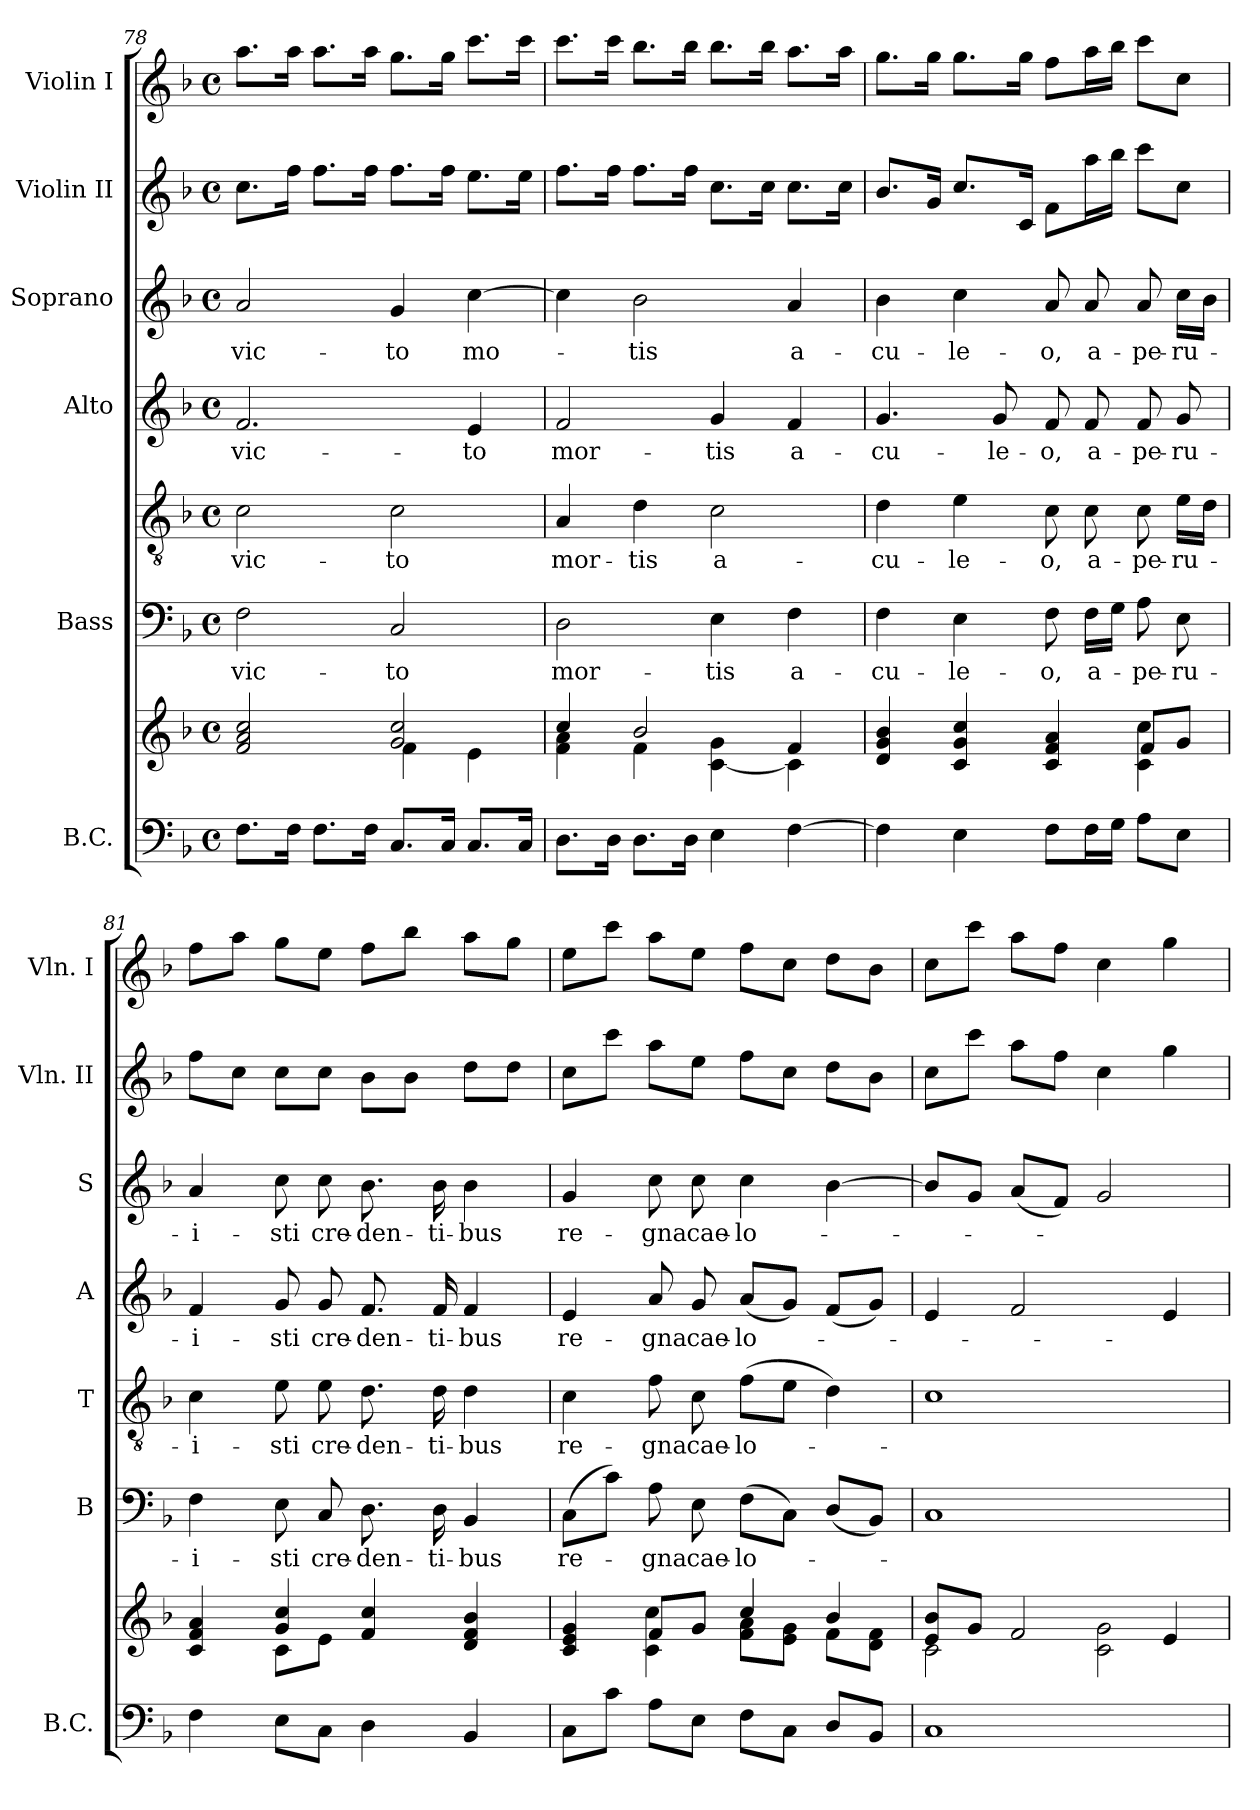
**kern	**kern	**kern	**text	**kern	**text	**kern	**text	**kern	**text	**kern	**kern
*part7	*part7	*part6	*part6	*part5	*part5	*part4	*part4	*part3	*part3	*part2	*part1
*staff8	*staff7	*staff6	*staff6	*staff5	*staff5	*staff4	*staff4	*staff3	*staff3	*staff2	*staff1
*I"B.C.	*	*I"Bass	*	*	*	*I"Alto	*	*I"Soprano	*	*I"Violin II	*I"Violin I
*I'B.C.	*	*I'B	*	*I'T	*	*I'A	*	*I'S	*	*I'Vln. II	*I'Vln. I
*clefF4	*clefG2	*clefF4	*	*clefGv2	*	*clefG2	*	*clefG2	*	*clefG2	*clefG2
*k[b-]	*k[b-]	*k[b-]	*	*k[b-]	*	*k[b-]	*	*k[b-]	*	*k[b-]	*k[b-]
*F:	*F:	*F:	*	*F:	*	*F:	*	*F:	*	*F:	*F:
*M4/4	*M4/4	*M4/4	*	*M4/4	*	*M4/4	*	*M4/4	*	*M4/4	*M4/4
*met(c)	*met(c)	*met(c)	*	*met(c)	*	*met(c)	*	*met(c)	*	*met(c)	*met(c)
=78	=78	=78	=78	=78	=78	=78	=78	=78	=78	=78	=78
*	*^	*	*	*	*	*	*	*	*	*	*
!	!	!	!	!LO:LY:b	!	!LO:LY:b	!	!LO:LY:b	!	!LO:LY:b	!	!
8.F\L	2f/ 2a/ 2cc/	2ryy	2F\	-vic-	2c\	-vic-	2.f/	-vic-	2a/	-vic-	8.cc\L	8.aa\L
16F\Jk	.	.	.	.	.	.	.	.	.	.	16ff\Jk	16aa\Jk
8.F\L	.	.	.	.	.	.	.	.	.	.	8.ff\L	8.aa\L
16F\Jk	.	.	.	.	.	.	.	.	.	.	16ff\Jk	16aa\Jk
!	!	!	!	!LO:LY:b	!	!LO:LY:b	!	!	!	!LO:LY:b	!	!
8.C/L	2g/ 2cc/	4f\	2C/	-to	2c\	-to	.	.	4g/	-to	8.ff\L	8.gg\L
16C/Jk	.	.	.	.	.	.	.	.	.	.	16ff\Jk	16gg\Jk
!	!	!	!	!	!	!	!	!LO:LY:b	!	!LO:LY:b	!	!
8.C/L	.	4e\	.	.	.	.	4e/	-to	[4cc\	mo-	8.ee\L	8.ccc\L
16C/Jk	.	.	.	.	.	.	.	.	.	.	16ee\Jk	16ccc\Jk
!!LO:PB:g=z
=79	=79	=79	=79	=79	=79	=79	=79	=79	=79	=79	=79	=79
!	!	!	!	!LO:LY:b	!	!LO:LY:b	!	!LO:LY:b	!	!	!	!
8.D\L	4cc/	4f\ 4a\	2D\	mor-	4A/	mor-	2f/	mor-	4cc\]	.	8.ff\L	8.ccc\L
16D\Jk	.	.	.	.	.	.	.	.	.	.	16ff\Jk	16ccc\Jk
!	!	!	!	!	!	!LO:LY:b	!	!	!	!LO:LY:b	!	!
8.D\L	2b-/	4f\	.	.	4d\	-tis	.	.	2b-\	-tis	8.ff\L	8.bb-\L
16D\Jk	.	.	.	.	.	.	.	.	.	.	16ff\Jk	16bb-\Jk
!	!	!	!	!LO:LY:b	!	!LO:LY:b	!	!LO:LY:b	!	!	!	!
4E\	.	[4c\ 4g\	4E\	-tis	2c\	a-	4g/	-tis	.	.	8.cc\L	8.bb-\L
.	.	.	.	.	.	.	.	.	.	.	16cc\Jk	16bb-\Jk
!	!	!	!	!LO:LY:b	!	!	!	!LO:LY:b	!	!LO:LY:b	!	!
[4F\	4f/	4c\]	4F\	a-	.	.	4f/	a-	4a/	a-	8.cc\L	8.aa\L
.	.	.	.	.	.	.	.	.	.	.	16cc\Jk	16aa\Jk
=80	=80	=80	=80	=80	=80	=80	=80	=80	=80	=80	=80	=80
!	!	!	!	!LO:LY:b	!	!LO:LY:b	!	!LO:LY:b	!	!LO:LY:b	!	!
4F\]	4d/ 4g/ 4b-/	2.ryy	4F\	-cu-	4d\	-cu-	4.g/	-cu-	4b-\	-cu-	8.b-/L	8.gg\L
.	.	.	.	.	.	.	.	.	.	.	16g/Jk	16gg\Jk
!	!	!	!	!LO:LY:b	!	!LO:LY:b	!	!	!	!LO:LY:b	!	!
4E\	4c/ 4g/ 4cc/	.	4E\	-le-	4e\	-le-	.	.	4cc\	-le-	8.cc/L	8.gg\L
!	!	!	!	!	!	!	!	!LO:LY:b	!	!	!	!
.	.	.	.	.	.	.	8g/	-le-	.	.	.	.
.	.	.	.	.	.	.	.	.	.	.	16c/Jk	16gg\Jk
!	!	!	!	!LO:LY:b	!	!LO:LY:b	!	!LO:LY:b	!	!LO:LY:b	!	!
8F\L	4c/ 4f/ 4a/	.	8F\	-o,	8c\	-o,	8f/	-o,	8a/	-o,	8f\L	8ff\L
!	!	!	!	!LO:LY:b	!	!LO:LY:b	!	!LO:LY:b	!	!LO:LY:b	!	!
16F\L	.	.	16F\LL	a-	8c\	a-	8f/	a-	8a/	a-	16aa\L	16aa\L
16G\JJ	.	.	16G\JJ	.	.	.	.	.	.	.	16bb-\JJ	16bb-\JJ
!	!	!	!	!LO:LY:b	!	!LO:LY:b	!	!LO:LY:b	!	!LO:LY:b	!	!
8A\L	4c\ 4cc\	8f/L	8A\	-pe-	8c\	-pe-	8f/	-pe-	8a/	-pe-	8ccc\L	8ccc\L
!	!	!	!	!LO:LY:b	!	!LO:LY:b	!	!LO:LY:b	!	!LO:LY:b	!	!
8E\J	.	8g/J	8E\	-ru-	16e\LL	-ru-	8g/	-ru-	16cc\LL	-ru-	8cc\J	8cc\J
.	.	.	.	.	16d\JJ	.	.	.	16b-\JJ	.	.	.
=81	=81	=81	=81	=81	=81	=81	=81	=81	=81	=81	=81	=81
!	!	!	!	!LO:LY:b	!	!LO:LY:b	!	!LO:LY:b	!	!LO:LY:b	!	!
4F\	4c/ 4f/ 4a/	4ryy	4F\	-i-	4c\	-i-	4f/	-i-	4a/	-i-	8ff\L	8ff\L
.	.	.	.	.	.	.	.	.	.	.	8cc\J	8aa\J
!	!	!	!	!LO:LY:b	!	!LO:LY:b	!	!LO:LY:b	!	!LO:LY:b	!	!
8E\L	4g/ 4cc/	8c\L	8E\	-sti	8e\	-sti	8g/	-sti	8cc\	-sti	8cc\L	8gg\L
!	!	!	!	!LO:LY:b	!	!LO:LY:b	!	!LO:LY:b	!	!LO:LY:b	!	!
8C\J	.	8e\J	8C/	cre-	8e\	cre-	8g/	cre-	8cc\	cre-	8cc\J	8ee\J
!	!	!	!	!LO:LY:b	!	!LO:LY:b	!	!LO:LY:b	!	!LO:LY:b	!	!
4D\	4f/ 4cc/	2ryy	8.D\	-den-	8.d\	-den-	8.f/	-den-	8.b-\	-den-	8b-\L	8ff\L
.	.	.	.	.	.	.	.	.	.	.	8b-\J	8bb-\J
!	!	!	!	!LO:LY:b	!	!LO:LY:b	!	!LO:LY:b	!	!LO:LY:b	!	!
.	.	.	16D\	-ti-	16d\	-ti-	16f/	-ti-	16b-\	-ti-	.	.
!	!	!	!	!LO:LY:b	!	!LO:LY:b	!	!LO:LY:b	!	!LO:LY:b	!	!
4BB-/	4d/ 4f/ 4b-/	.	4BB-/	-bus	4d\	-bus	4f/	-bus	4b-\	-bus	8dd\L	8aa\L
.	.	.	.	.	.	.	.	.	.	.	8dd\J	8gg\J
=82	=82	=82	=82	=82	=82	=82	=82	=82	=82	=82	=82	=82
!	!	!	!	!LO:LY:b	!	!LO:LY:b	!	!LO:LY:b	!	!LO:LY:b	!	!
8C\L	4c/ 4e/ 4g/	4ryy	(>8C\L	re-	4c\	re-	4e/	re-	4g/	re-	8cc\L	8ee\L
8c\J	.	.	8c\J)	.	.	.	.	.	.	.	8ccc\J	8ccc\J
!	!	!	!	!LO:LY:b	!	!LO:LY:b	!	!LO:LY:b	!	!LO:LY:b	!	!
8A\L	8f/L	4c\ 4cc\	8A\	-gna	8f\	-gna	8a/	-gna	8cc\	-gna	8aa\L	8aa\L
!	!	!	!	!LO:LY:b	!	!LO:LY:b	!	!LO:LY:b	!	!LO:LY:b	!	!
8E\J	8g/J	.	8E\	cae-	8c\	cae-	8g/	cae-	8cc\	cae-	8ee\J	8ee\J
!	!	!	!	!LO:LY:b	!	!LO:LY:b	!	!LO:LY:b	!	!LO:LY:b	!	!
8F\L	4cc/	8f\ 8a\L	(>8F\L	-lo-	(>8f\L	-lo-	(<8a/L	-lo-	4cc\	-lo-	8ff\L	8ff\L
8C\J	.	8e\ 8g\J	8C\J)	.	8e\J	.	8g/J)	.	.	.	8cc\J	8cc\J
8D/L	4b-/	8f\L	(<8D/L	.	4d\)	.	(<8f/L	.	[4b-\	.	8dd\L	8dd\L
8BB-/J	.	8d\ 8f\J	8BB-/J)	.	.	.	8g/J)	.	.	.	8b-\J	8b-\J
=83	=83	=83	=83	=83	=83	=83	=83	=83	=83	=83	=83	=83
1C	8e/ 8b-/L	2c\	1C	.	1c	.	4e/	.	8b-/L]	.	8cc\L	8cc\L
.	8g/J	.	.	.	.	.	.	.	8g/J	.	8ccc\J	8ccc\J
.	2f/	.	.	.	.	.	2f/	.	(<8a/L	.	8aa\L	8aa\L
.	.	.	.	.	.	.	.	.	8f/J)	.	8ff\J	8ff\J
.	.	2c\ 2g\	.	.	.	.	.	.	2g/	.	4cc\	4cc\
.	4e/	.	.	.	.	.	4e/	.	.	.	4gg\	4gg\
*	*v	*v	*	*	*	*	*	*	*	*	*	*
=	=	=	=	=	=	=	=	=	=	=	=
*-	*-	*-	*-	*-	*-	*-	*-	*-	*-	*-	*-
